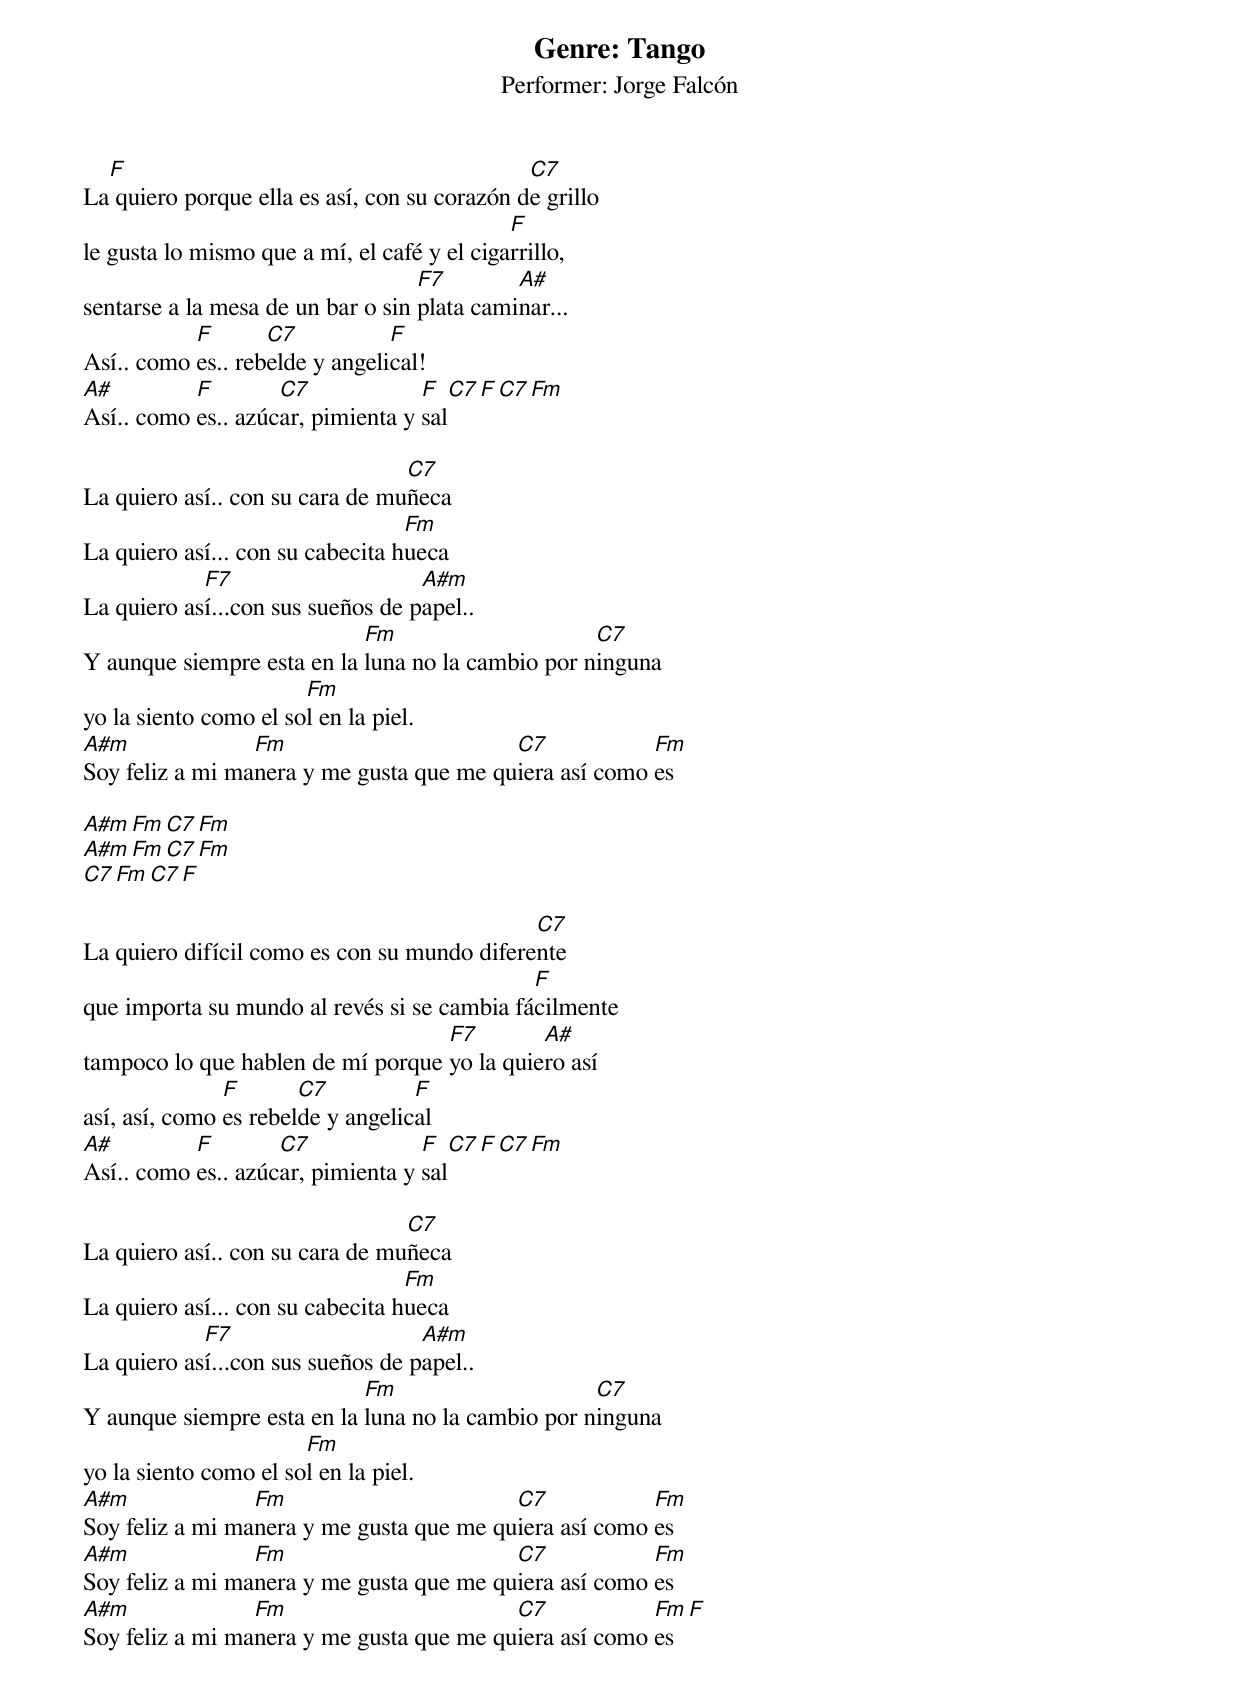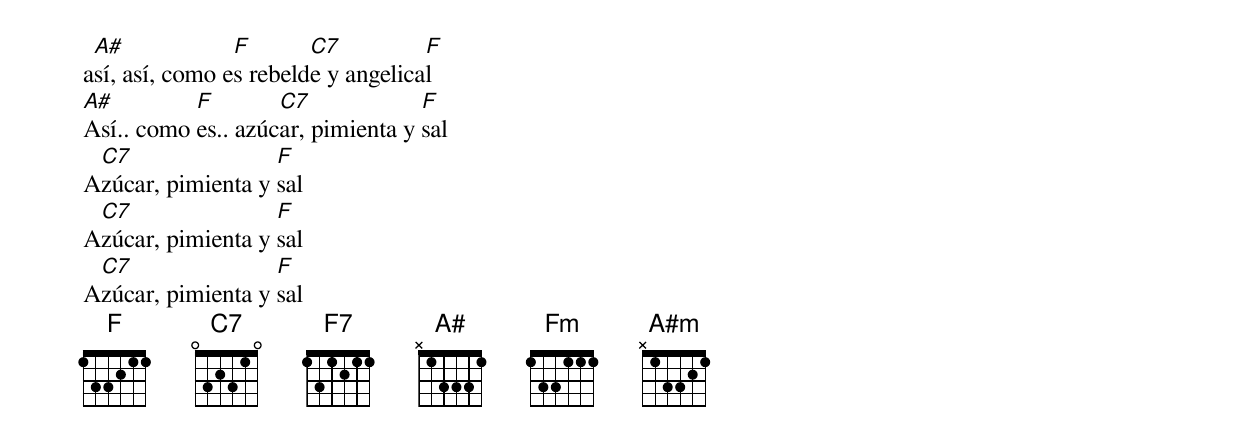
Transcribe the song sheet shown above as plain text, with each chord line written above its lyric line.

Genre: Tango
Performer: Jorge Falcón

  F                                           C7
La quiero porque ella es así, con su corazón de grillo
                                             F
le gusta lo mismo que a mí, el café y el cigarrillo,
                                   F7        A#
sentarse a la mesa de un bar o sin plata caminar...
           F       C7           F
Así.. como es.. rebelde y angelical!
A#         F        C7             F   C7 F C7 Fm
Así.. como es.. azúcar, pimienta y sal

                                 C7
La quiero así.. con su cara de muñeca
                                  Fm
La quiero así... con su cabecita hueca
            F7                     A#m
La quiero así...con sus sueños de papel..
                            Fm                     C7
Y aunque siempre esta en la luna no la cambio por ninguna
                       Fm
yo la siento como el sol en la piel.
A#m              Fm                       C7            Fm
Soy feliz a mi manera y me gusta que me quiera así como es

A#m      Fm   C7        Fm
A#m      Fm   C7        Fm
C7 Fm C7 F

                                             C7
La quiero difícil como es con su mundo diferente
                                             F
que importa su mundo al revés si se cambia fácilmente
                                   F7        A#
tampoco lo que hablen de mí porque yo la quiero así
               F       C7          F
así, así, como es rebelde y angelical
A#         F        C7             F   C7 F C7 Fm
Así.. como es.. azúcar, pimienta y sal

                                 C7
La quiero así.. con su cara de muñeca
                                  Fm
La quiero así... con su cabecita hueca
            F7                     A#m
La quiero así...con sus sueños de papel..
                            Fm                     C7
Y aunque siempre esta en la luna no la cambio por ninguna
                       Fm
yo la siento como el sol en la piel.
A#m              Fm                       C7            Fm
Soy feliz a mi manera y me gusta que me quiera así como es
A#m              Fm                       C7            Fm
Soy feliz a mi manera y me gusta que me quiera así como es
A#m              Fm                       C7            Fm  F
Soy feliz a mi manera y me gusta que me quiera así como es

 A#             F       C7          F
así, así, como es rebelde y angelical
A#         F        C7             F
Así.. como es.. azúcar, pimienta y sal
 C7                F
Azúcar, pimienta y sal
 C7                F
Azúcar, pimienta y sal
 C7                F
Azúcar, pimienta y sal
